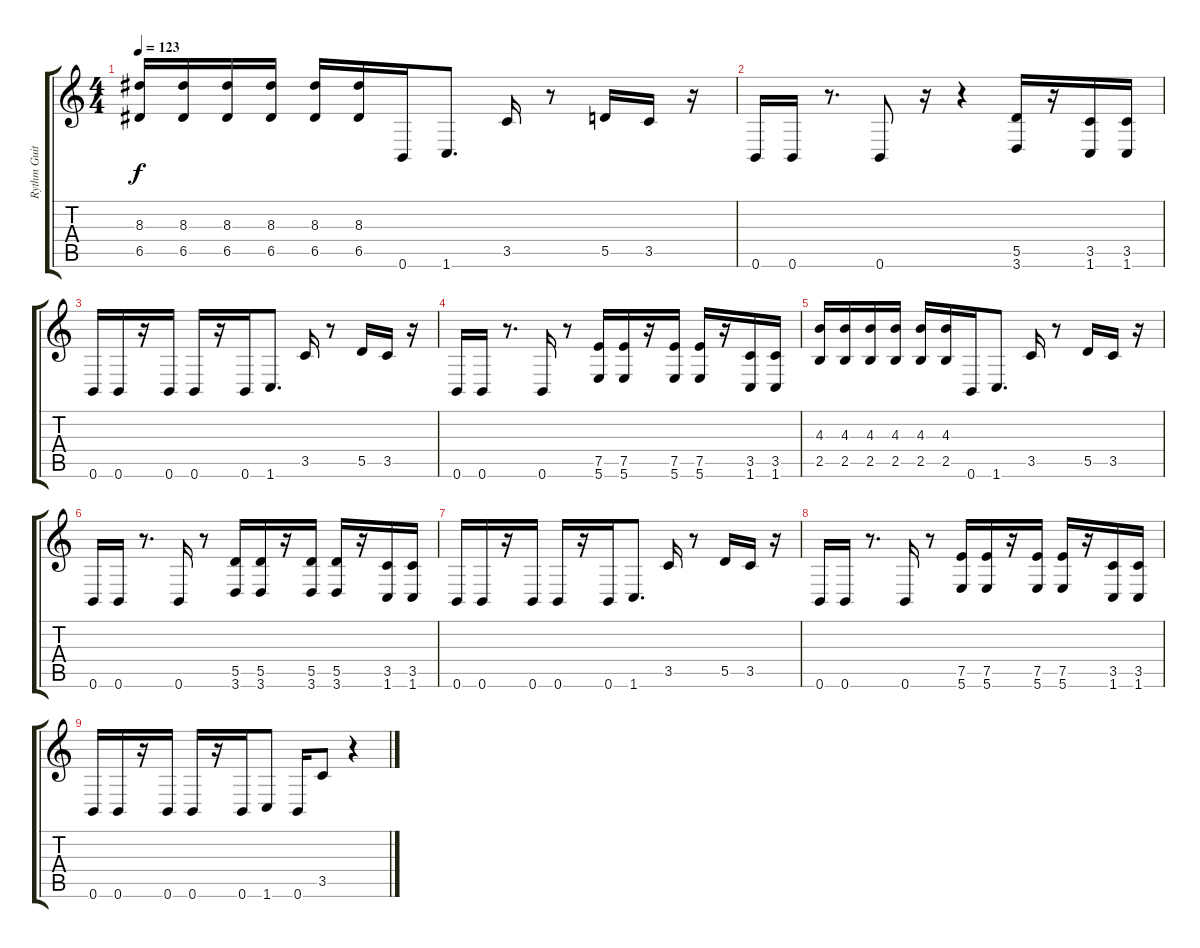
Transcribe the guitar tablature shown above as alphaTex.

\track ("Rythm Guitar 2" "Rythm Guit") {instrument distortionguitar}
\staff {score tabs}
\tuning (E4 B3 G3 D3 A2 B1) {hide}
\ts (4 4)
\tempo 123
\clef g2
\ks c
(8.3 6.5).16{dy f} (8.3 6.5).16 (8.3 6.5).16 (8.3 6.5).16 (8.3 6.5).16 (8.3 6.5).16 0.6.16 1.6.8{d} 3.5.16 r.8 5.5.16 3.5.16 r.16 |
0.6.16 0.6.16 r.8{d} 0.6.8 r.16 r.4 (5.5 3.6).16 r.16 (3.5 1.6).16 (3.5 1.6).16 |
0.6.16 0.6.16 r.16 0.6.16 0.6.16 r.16 0.6.16 1.6.8{d} 3.5.16 r.8 5.5.16 3.5.16 r.16 |
0.6.16 0.6.16 r.8{d} 0.6.16 r.8 (7.5 5.6).16 (7.5 5.6).16 r.16 (7.5 5.6).16 (7.5 5.6).16 r.16 (3.5 1.6).16 (3.5 1.6).16 |
(4.3 2.5).16 (4.3 2.5).16 (4.3 2.5).16 (4.3 2.5).16 (4.3 2.5).16 (4.3 2.5).16 0.6.16 1.6.8{d} 3.5.16 r.8 5.5.16 3.5.16 r.16 |
0.6.16 0.6.16 r.8{d} 0.6.16 r.8 (5.5 3.6).16 (5.5 3.6).16 r.16 (5.5 3.6).16 (5.5 3.6).16 r.16 (3.5 1.6).16 (3.5 1.6).16 |
0.6.16 0.6.16 r.16 0.6.16 0.6.16 r.16 0.6.16 1.6.8{d} 3.5.16 r.8 5.5.16 3.5.16 r.16 |
0.6.16 0.6.16 r.8{d} 0.6.16 r.8 (7.5 5.6).16 (7.5 5.6).16 r.16 (7.5 5.6).16 (7.5 5.6).16 r.16 (3.5 1.6).16 (3.5 1.6).16 |
0.6.16 0.6.16 r.16 0.6.16 0.6.16 r.16 0.6.16 1.6.8 0.6.16 3.5.8 r.4
